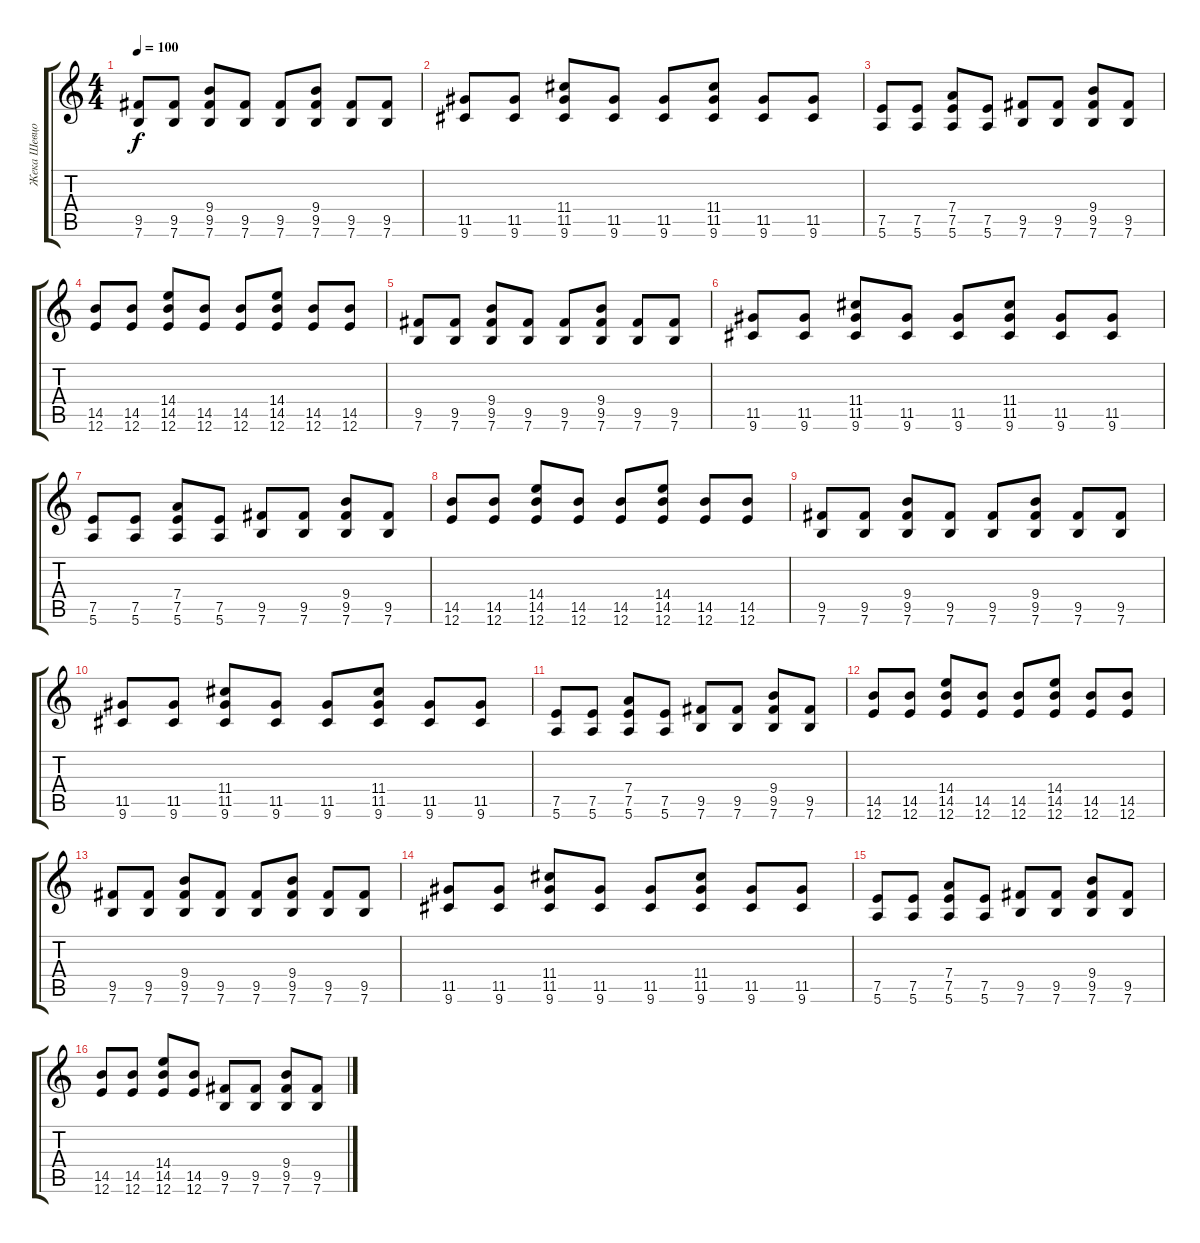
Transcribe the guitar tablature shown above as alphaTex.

\track ("Жека Шевцов" "Жека Шевцо") {instrument distortionguitar}
\staff {score tabs}
\tuning (E4 B3 G3 D3 A2 E2) {hide}
\ts (4 4)
\tempo 100
\clef g2
\ks c
(9.5 7.6).8{dy f} (9.5 7.6).8 (9.4 9.5 7.6).8 (9.5 7.6).8 (9.5 7.6).8 (9.4 9.5 7.6).8 (9.5 7.6).8 (9.5 7.6).8 |
(11.5 9.6).8 (11.5 9.6).8 (11.4 11.5 9.6).8 (11.5 9.6).8 (11.5 9.6).8 (11.4 11.5 9.6).8 (11.5 9.6).8 (11.5 9.6).8 |
(7.5 5.6).8 (7.5 5.6).8 (7.4 7.5 5.6).8 (7.5 5.6).8 (9.5 7.6).8 (9.5 7.6).8 (9.4 9.5 7.6).8 (9.5 7.6).8 |
(14.5 12.6).8 (14.5 12.6).8 (14.4 14.5 12.6).8 (14.5 12.6).8 (14.5 12.6).8 (14.4 14.5 12.6).8 (14.5 12.6).8 (14.5 12.6).8 |
(9.5 7.6).8 (9.5 7.6).8 (9.4 9.5 7.6).8 (9.5 7.6).8 (9.5 7.6).8 (9.4 9.5 7.6).8 (9.5 7.6).8 (9.5 7.6).8 |
(11.5 9.6).8 (11.5 9.6).8 (11.4 11.5 9.6).8 (11.5 9.6).8 (11.5 9.6).8 (11.4 11.5 9.6).8 (11.5 9.6).8 (11.5 9.6).8 |
(7.5 5.6).8 (7.5 5.6).8 (7.4 7.5 5.6).8 (7.5 5.6).8 (9.5 7.6).8 (9.5 7.6).8 (9.4 9.5 7.6).8 (9.5 7.6).8 |
(14.5 12.6).8 (14.5 12.6).8 (14.4 14.5 12.6).8 (14.5 12.6).8 (14.5 12.6).8 (14.4 14.5 12.6).8 (14.5 12.6).8 (14.5 12.6).8 |
(9.5 7.6).8 (9.5 7.6).8 (9.4 9.5 7.6).8 (9.5 7.6).8 (9.5 7.6).8 (9.4 9.5 7.6).8 (9.5 7.6).8 (9.5 7.6).8 |
(11.5 9.6).8 (11.5 9.6).8 (11.4 11.5 9.6).8 (11.5 9.6).8 (11.5 9.6).8 (11.4 11.5 9.6).8 (11.5 9.6).8 (11.5 9.6).8 |
(7.5 5.6).8 (7.5 5.6).8 (7.4 7.5 5.6).8 (7.5 5.6).8 (9.5 7.6).8 (9.5 7.6).8 (9.4 9.5 7.6).8 (9.5 7.6).8 |
(14.5 12.6).8 (14.5 12.6).8 (14.4 14.5 12.6).8 (14.5 12.6).8 (14.5 12.6).8 (14.4 14.5 12.6).8 (14.5 12.6).8 (14.5 12.6).8 |
(9.5 7.6).8 (9.5 7.6).8 (9.4 9.5 7.6).8 (9.5 7.6).8 (9.5 7.6).8 (9.4 9.5 7.6).8 (9.5 7.6).8 (9.5 7.6).8 |
(11.5 9.6).8 (11.5 9.6).8 (11.4 11.5 9.6).8 (11.5 9.6).8 (11.5 9.6).8 (11.4 11.5 9.6).8 (11.5 9.6).8 (11.5 9.6).8 |
(7.5 5.6).8 (7.5 5.6).8 (7.4 7.5 5.6).8 (7.5 5.6).8 (9.5 7.6).8 (9.5 7.6).8 (9.4 9.5 7.6).8 (9.5 7.6).8 |
(14.5 12.6).8 (14.5 12.6).8 (14.4 14.5 12.6).8 (14.5 12.6).8 (9.5 7.6).8 (9.5 7.6).8 (9.4 9.5 7.6).8 (9.5 7.6).8
